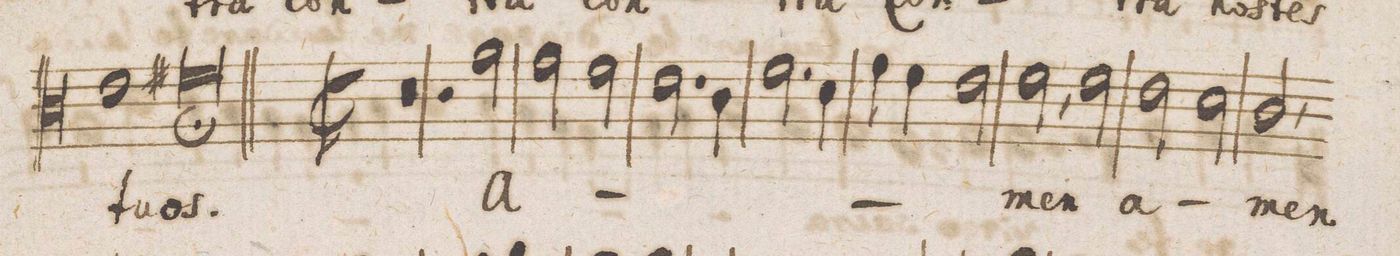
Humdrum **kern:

**kern	**text
*I"Alto	*
*clefC3	*
*k[]	*
*met(C|)	*
*M2/1	*
1e	tu-
=60-	=60-
0f#X;<	-os.
=61||-	=61||-
*M2/1	*
*met(C|)	*
*mmet(c|)	*
0r	.
=62-	=62-
2r	.
2a\	A-
2g\	.
2f\	.
=63-	=63-
2.e\	.
4c\	.
2.f\	.
4d\	.
=64-	=64-
4g\	.
4f\	.
2e\	.
2f,<\	-men
2f\	a-
=65-	=65-
2e\	.
2d\	.
2c,</	-men
*-	*-
